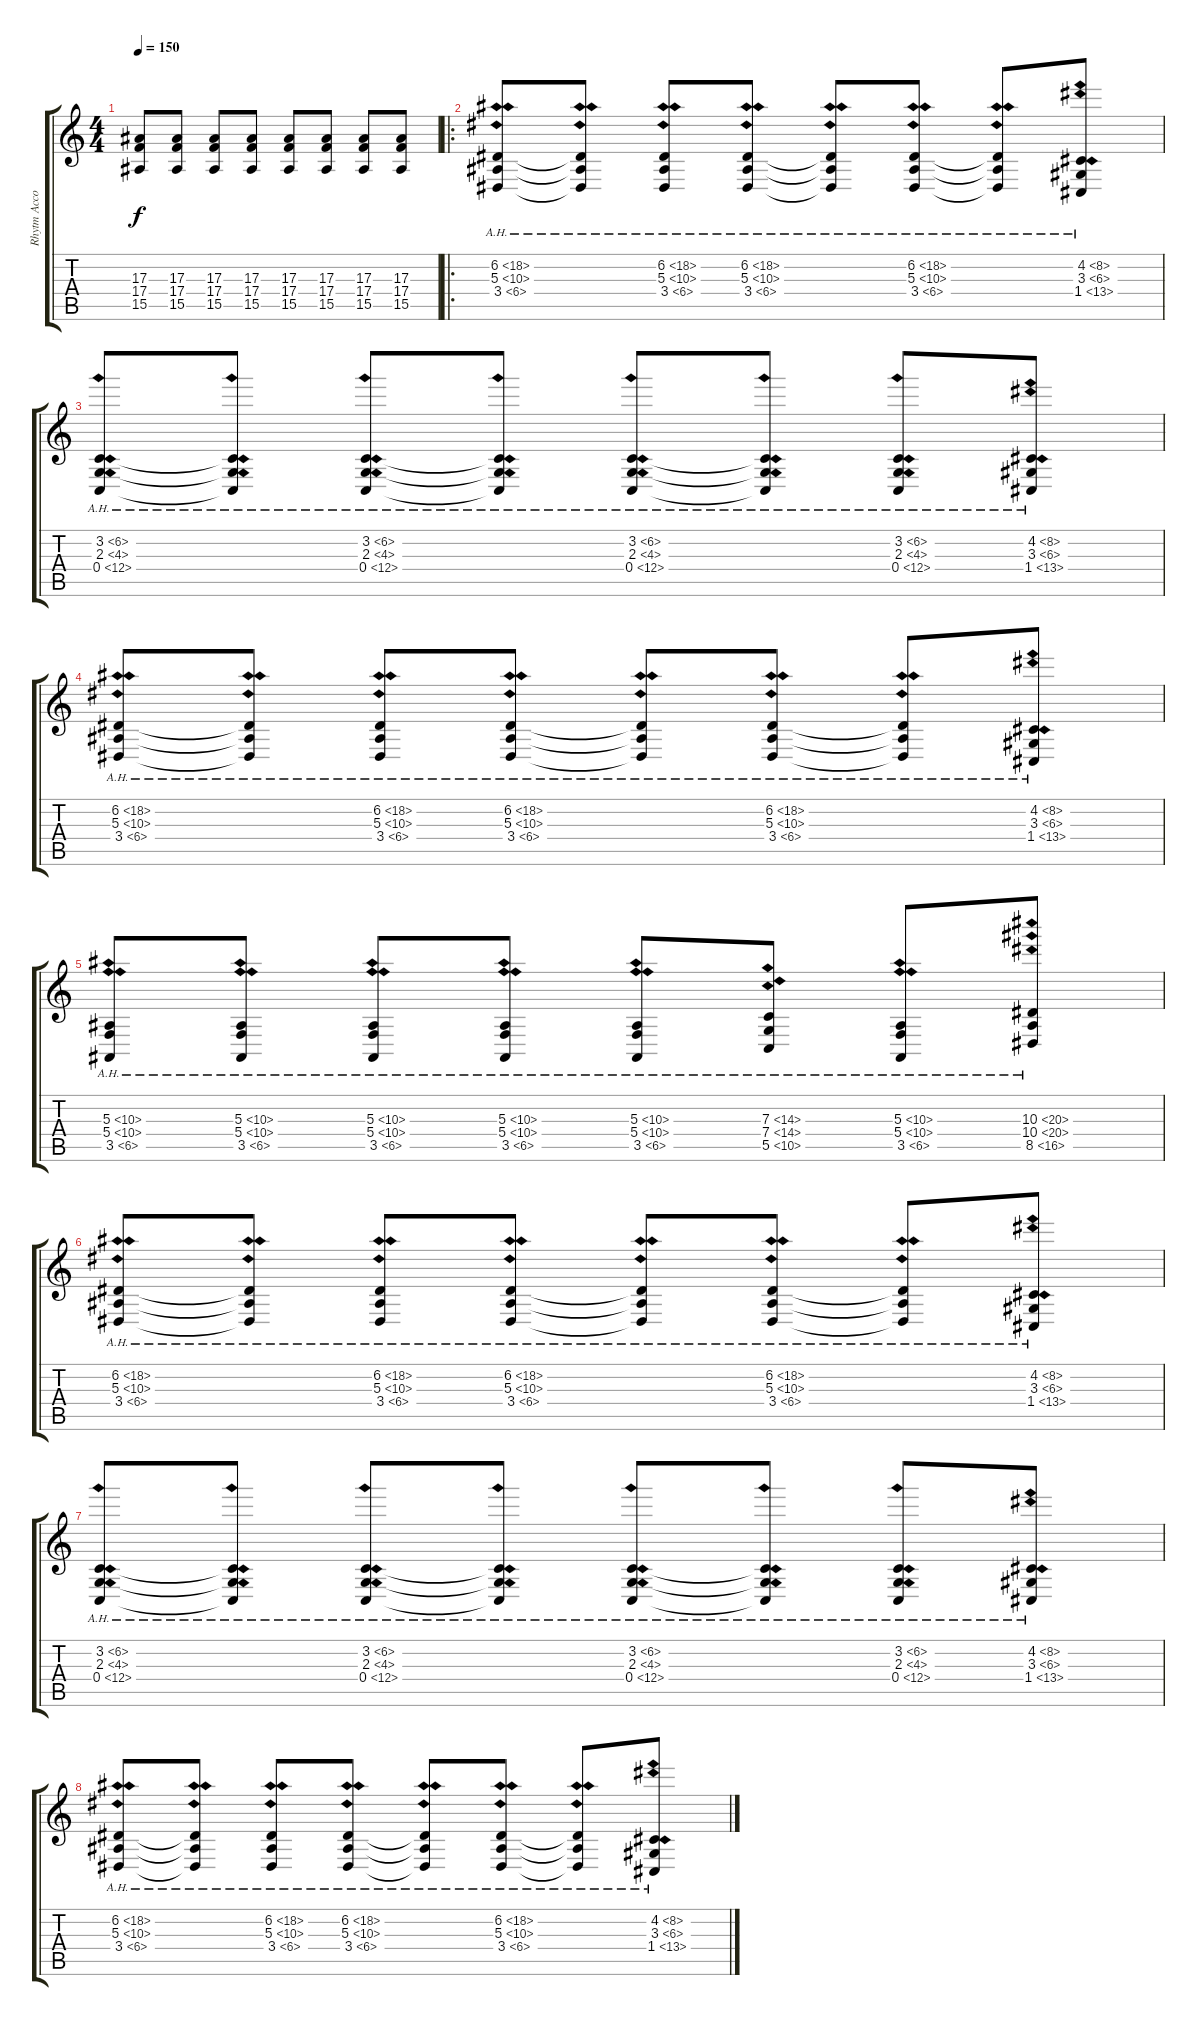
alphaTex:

\track ("Rhytm Accordion" "Rhytm Acco") {instrument tangoaccordion}
\staff {score tabs}
\tuning (D4 A3 F3 C3 G2 C2) {hide}
\ts (4 4)
\tempo 150
\clef g2
\ks c
(17.3 17.4 15.5).8{dy f} (17.3 17.4 15.5).8 (17.3 17.4 15.5).8 (17.3 17.4 15.5).8 (17.3 17.4 15.5).8 (17.3 17.4 15.5).8 (17.3 17.4 15.5).8 (17.3 17.4 15.5).8 |
\ro
(6.2{ah 12} 5.3{ah 5} 3.4{ah 3}).8 (6.2{ah 12 t} 5.3{ah 5 t} 3.4{ah 3 t}).8 (6.2{ah 12} 5.3{ah 5} 3.4{ah 3}).8 (6.2{ah 12} 5.3{ah 5} 3.4{ah 3}).8 (6.2{ah 12 t} 5.3{ah 5 t} 3.4{ah 3 t}).8 (6.2{ah 12} 5.3{ah 5} 3.4{ah 3}).8 (6.2{ah 12 t} 5.3{ah 5 t} 3.4{ah 3 t}).8 (4.2{ah 4} 3.3{ah 3} 1.4{ah 12}).8 |
(3.2{ah 3} 2.3{ah 2} 0.4{ah 12}).8 (3.2{ah 3 t} 2.3{ah 2 t} 0.4{ah 12 t}).8 (3.2{ah 3} 2.3{ah 2} 0.4{ah 12}).8 (3.2{ah 3 t} 2.3{ah 2 t} 0.4{ah 12 t}).8 (3.2{ah 3} 2.3{ah 2} 0.4{ah 12}).8 (3.2{ah 3 t} 2.3{ah 2 t} 0.4{ah 12 t}).8 (3.2{ah 3} 2.3{ah 2} 0.4{ah 12}).8 (4.2{ah 4} 3.3{ah 3} 1.4{ah 12}).8 |
(6.2{ah 12} 5.3{ah 5} 3.4{ah 3}).8 (6.2{ah 12 t} 5.3{ah 5 t} 3.4{ah 3 t}).8 (6.2{ah 12} 5.3{ah 5} 3.4{ah 3}).8 (6.2{ah 12} 5.3{ah 5} 3.4{ah 3}).8 (6.2{ah 12 t} 5.3{ah 5 t} 3.4{ah 3 t}).8 (6.2{ah 12} 5.3{ah 5} 3.4{ah 3}).8 (6.2{ah 12 t} 5.3{ah 5 t} 3.4{ah 3 t}).8 (4.2{ah 4} 3.3{ah 3} 1.4{ah 12}).8 |
(5.3{ah 5} 5.4{ah 5} 3.5{ah 3}).8 (5.3{ah 5} 5.4{ah 5} 3.5{ah 3}).8 (5.3{ah 5} 5.4{ah 5} 3.5{ah 3}).8 (5.3{ah 5} 5.4{ah 5} 3.5{ah 3}).8 (5.3{ah 5} 5.4{ah 5} 3.5{ah 3}).8 (7.3{ah 7} 7.4{ah 7} 5.5{ah 5}).8 (5.3{ah 5} 5.4{ah 5} 3.5{ah 3}).8 (10.3{ah 10} 10.4{ah 10} 8.5{ah 8}).8 |
(6.2{ah 12} 5.3{ah 5} 3.4{ah 3}).8 (6.2{ah 12 t} 5.3{ah 5 t} 3.4{ah 3 t}).8 (6.2{ah 12} 5.3{ah 5} 3.4{ah 3}).8 (6.2{ah 12} 5.3{ah 5} 3.4{ah 3}).8 (6.2{ah 12 t} 5.3{ah 5 t} 3.4{ah 3 t}).8 (6.2{ah 12} 5.3{ah 5} 3.4{ah 3}).8 (6.2{ah 12 t} 5.3{ah 5 t} 3.4{ah 3 t}).8 (4.2{ah 4} 3.3{ah 3} 1.4{ah 12}).8 |
(3.2{ah 3} 2.3{ah 2} 0.4{ah 12}).8 (3.2{ah 3 t} 2.3{ah 2 t} 0.4{ah 12 t}).8 (3.2{ah 3} 2.3{ah 2} 0.4{ah 12}).8 (3.2{ah 3 t} 2.3{ah 2 t} 0.4{ah 12 t}).8 (3.2{ah 3} 2.3{ah 2} 0.4{ah 12}).8 (3.2{ah 3 t} 2.3{ah 2 t} 0.4{ah 12 t}).8 (3.2{ah 3} 2.3{ah 2} 0.4{ah 12}).8 (4.2{ah 4} 3.3{ah 3} 1.4{ah 12}).8 |
(6.2{ah 12} 5.3{ah 5} 3.4{ah 3}).8 (6.2{ah 12 t} 5.3{ah 5 t} 3.4{ah 3 t}).8 (6.2{ah 12} 5.3{ah 5} 3.4{ah 3}).8 (6.2{ah 12} 5.3{ah 5} 3.4{ah 3}).8 (6.2{ah 12 t} 5.3{ah 5 t} 3.4{ah 3 t}).8 (6.2{ah 12} 5.3{ah 5} 3.4{ah 3}).8 (6.2{ah 12 t} 5.3{ah 5 t} 3.4{ah 3 t}).8 (4.2{ah 4} 3.3{ah 3} 1.4{ah 12}).8
